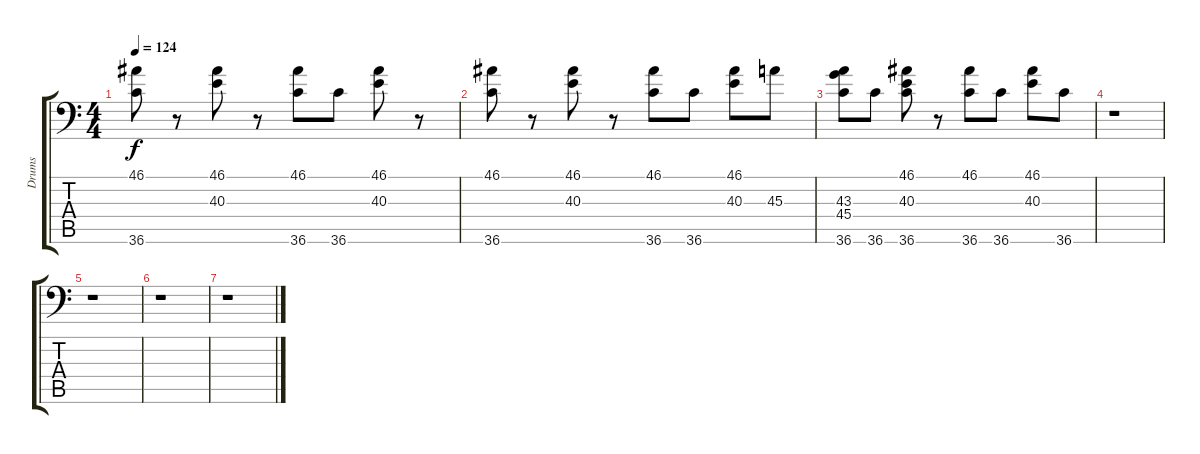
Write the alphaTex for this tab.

\track ("Drums" "Drums") {instrument acousticgrandpiano}
\staff {score tabs}
\tuning (C-1 C-1 C-1 C-1 C-1 C-1) {hide}
\ts (4 4)
\tempo 124
\clef f4
\ks c
(46.1 36.6).8{dy f} r.8 (46.1 40.3).8 r.8 (46.1 36.6).8 36.6.8 (46.1 40.3).8 r.8 |
(46.1 36.6).8 r.8 (46.1 40.3).8 r.8 (46.1 36.6).8 36.6.8 (46.1 40.3).8 45.3.8 |
(43.3 45.4 36.6).8 36.6.8 (46.1 40.3 36.6).8 r.8 (46.1 36.6).8 36.6.8 (46.1 40.3).8 36.6.8 |
r.1 |
r.1 |
r.1 |
r.1
